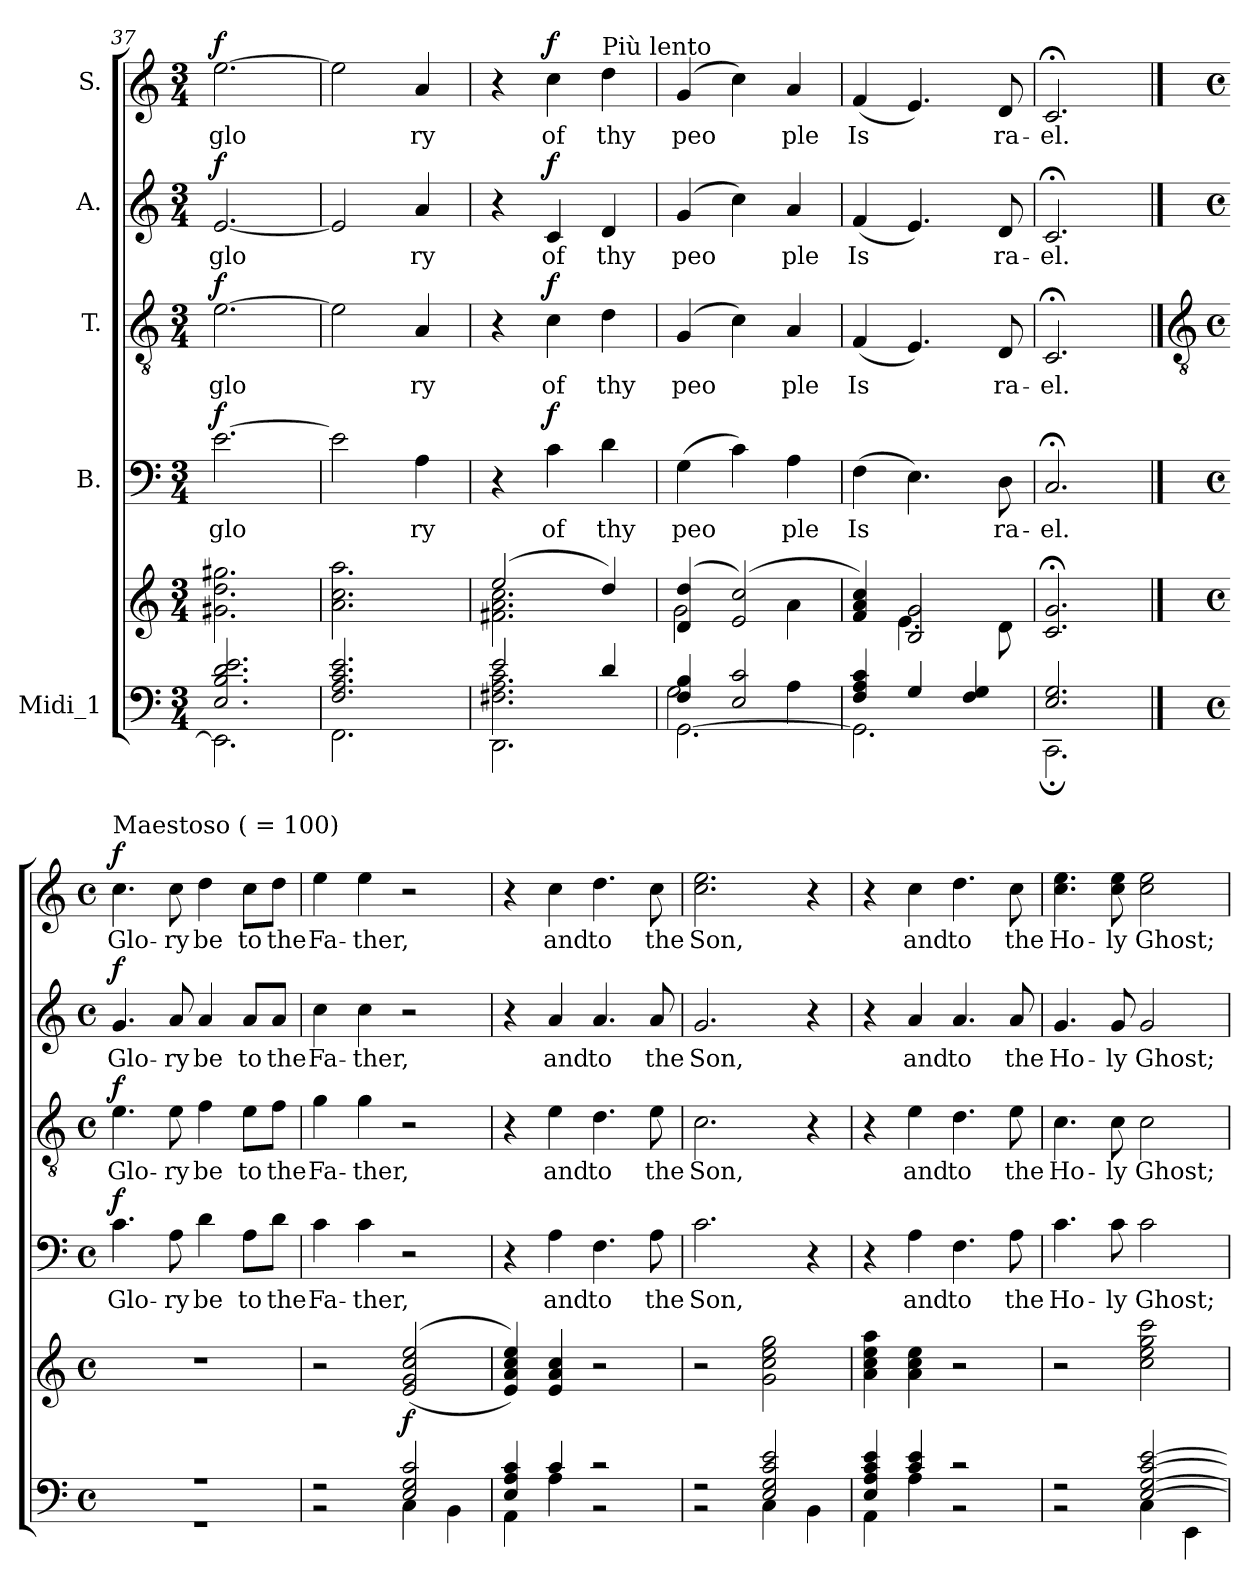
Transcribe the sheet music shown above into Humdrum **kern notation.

**kern	**kern	**dynam	**kern	**text	**dynam	**kern	**text	**dynam	**kern	**text	**dynam	**kern	**text	**dynam
*part5	*part5	*part5	*part4	*part4	*part4	*part3	*part3	*part3	*part2	*part2	*part2	*part1	*part1	*part1
*staff6	*staff5	*staff5/6	*staff4	*staff4	*staff4	*staff3	*staff3	*staff3	*staff2	*staff2	*staff2	*staff1	*staff1	*staff1
*I"Midi_1	*	*	*I"B.	*	*	*I"T.	*	*	*I"A.	*	*	*I"S.	*	*
*clefF4	*clefG2	*	*clefF4	*	*	*clefGv2	*	*	*clefG2	*	*	*clefG2	*	*
*k[]	*k[]	*	*k[]	*	*	*k[]	*	*	*k[]	*	*	*k[]	*	*
*C:	*C:	*	*C:	*	*	*C:	*	*	*C:	*	*	*C:	*	*
*M3/4	*M3/4	*	*M3/4	*	*	*M3/4	*	*	*M3/4	*	*	*M3/4	*	*
=37	=37	=37	=37	=37	=37	=37	=37	=37	=37	=37	=37	=37	=37	=37
*^	*	*	*	*	*	*	*	*	*	*	*	*	*	*
!	!LO:N:vis=1	!LO:N:vis=1	!	!	!LO:LY:b	!LO:DY:b	!	!LO:LY:b	!LO:DY:a	!	!LO:LY:b	!LO:DY:a	!	!LO:LY:b	!LO:DY:a
*	*^	*^	*	*	*	*	*	*	*	*	*	*	*	*	*
2.E/ 2.B/ 2.d/ 2.e/	2.ryy	2.EE\]	2.ryy	2.g#X\ 2.dd\ 2.gg#X\	.	[2.e	glo	f	[2.e	glo	f	[2.e	glo	f	[2.ee	glo	f
=38	=38	=38	=38	=38	=38	=38	=38	=38	=38	=38	=38	=38	=38	=38	=38	=38	=38
!	!LO:N:vis=1	!	!LO:N:vis=1	!	!	!	!	!	!	!	!	!	!	!	!	!	!
2.F/ 2.A/ 2.c/ 2.e/	2.ryy	2.FF\	2.ryy	2.a\ 2.cc\ 2.aa\	.	2e]	.	.	2e]	.	.	2e]	.	.	2ee]	.	.
!	!	!	!	!	!	!	!LO:LY:b	!	!	!LO:LY:b	!	!	!LO:LY:b	!	!	!LO:LY:b	!
.	.	.	.	.	.	4A	ry	.	4A	ry	.	4a	ry	.	4a	ry	.
=39	=39	=39	=39	=39	=39	=39	=39	=39	=39	=39	=39	=39	=39	=39	=39	=39	=39
2e/	2.F#X\ 2.A\ 2.c\	2.DD\	(>2ee/	2.f#X\ 2.a\ 2.cc\	.	4r	.	.	4r	.	.	4r	.	.	4r	.	.
!	!	!	!	!	!	!	!LO:LY:b	!LO:DY:a	!	!LO:LY:b	!LO:DY:b	!	!LO:LY:b	!LO:DY:b	!	!LO:LY:b	!LO:DY:a
.	.	.	.	.	.	4c	of	f	4c	of	f	4c	of	f	4cc	of	f
!	!	!	!	!	!	!	!	!	!	!	!	!	!	!	!LO:TX:a:t=Più lento	!	!
!	!	!	!	!	!	!	!LO:LY:b	!	!	!LO:LY:b	!	!	!LO:LY:b	!	!	!LO:LY:b	!
4d/	.	.	4dd/)	.	.	4d	thy	.	4d	thy	.	4d	thy	.	4dd	thy	.
=40	=40	=40	=40	=40	=40	=40	=40	=40	=40	=40	=40	=40	=40	=40	=40	=40	=40
!	!	!	!	!	!	!	!LO:LY:b	!	!	!LO:LY:b	!	!	!LO:LY:b	!	!	!LO:LY:b	!
4F/ 4B/	2G\	[2.GG\	(<4d/ 4dd/	2g\	.	(>4G	peo	.	(<4G	peo	.	(<4g	peo	.	(<4g	peo	.
2E/ 2c/	.	.	(>2e/ 2cc/)	.	.	4c)	.	.	4c)	.	.	4cc)	.	.	4cc)	.	.
!	!	!	!	!	!	!	!LO:LY:b	!	!	!LO:LY:b	!	!	!LO:LY:b	!	!	!LO:LY:b	!
.	4A\	.	.	4a\	.	4A	ple	.	4A	ple	.	4a	ple	.	4a	ple	.
*	*v	*v	*	*	*	*	*	*	*	*	*	*	*	*	*	*	*
=41	=41	=41	=41	=41	=41	=41	=41	=41	=41	=41	=41	=41	=41	=41	=41	=41
!	!	!	!	!	!	!LO:LY:b	!	!	!LO:LY:b	!	!	!LO:LY:b	!	!	!LO:LY:b	!
4F/ 4A/ 4c/	2.GG\]	4f/ 4a/ 4cc/)	4ryy	.	(>4F	Is	.	(<4F	Is	.	(<4f	Is	.	(<4f	Is	.
4G/	.	2B/ 2g/	4.e\	.	4.E)	.	.	4.E)	.	.	4.e)	.	.	4.e)	.	.
4F/ 4G/	.	.	.	.	.	.	.	.	.	.	.	.	.	.	.	.
!	!	!	!	!	!	!LO:LY:b	!	!	!LO:LY:b	!	!	!LO:LY:b	!	!	!LO:LY:b	!
.	.	.	8d\	.	8D	ra-	.	8D	ra-	.	8d	ra-	.	8d	ra-	.
=42	=42	=42	=42	=42	=42	=42	=42	=42	=42	=42	=42	=42	=42	=42	=42	=42
!	!	!	!LO:N:vis=1	!	!	!LO:LY:b	!	!	!LO:LY:b	!	!	!LO:LY:b	!	!	!LO:LY:b	!
2.E/ 2.G/	2.CC;\	2.c/;< 2.g/;<	2.ryy	.	2.C;<	-el.	.	2.C;<	-el.	.	2.c;<	-el.	.	2.c;<	-el.	.
*	*	*v	*v	*	*	*	*	*	*	*	*	*	*	*	*	*
!!LO:LB:g=z
==43	==43	==43	==43	==43	==43	==43	==43	==43	==43	==43	==43	==43	==43	==43	==43
*	*	*	*	*	*	*	*clefGv2	*	*	*	*	*	*	*	*
*M4/4	*	*M4/4	*	*M4/4	*	*	*M4/4	*	*	*M4/4	*	*	*M4/4	*	*
*met(c)	*	*met(c)	*	*met(c)	*	*	*met(c)	*	*	*met(c)	*	*	*met(c)	*	*
*	*	*^	*	*	*	*	*	*	*	*	*	*	*	*	*
*	*	*	*^	*	*	*	*	*	*	*	*	*	*	*	*	*
!	!	!	!	!	!	!	!	!	!	!	!	!	!	!	!LO:TX:a:t=Maestoso (    = 100)	!	!
!	!	!	!	!	!	!	!LO:LY:b	!LO:DY:a	!	!LO:LY:b	!LO:DY:b	!	!LO:LY:b	!LO:DY:b	!	!LO:LY:b	!LO:DY:a
1r	1r	1r	1ryy	1ryy	.	4.c	Glo-	f	4.e	Glo-	f	4.g	Glo-	f	4.cc	Glo-	f
!	!	!	!	!	!	!	!LO:LY:b	!	!	!LO:LY:b	!	!	!LO:LY:b	!	!	!LO:LY:b	!
.	.	.	.	.	.	8A	-ry	.	8e	-ry	.	8a	-ry	.	8cc	-ry	.
!	!	!	!	!	!	!	!LO:LY:b	!	!	!LO:LY:b	!	!	!LO:LY:b	!	!	!LO:LY:b	!
.	.	.	.	.	.	4d	be	.	4f	be	.	4a	be	.	4dd	be	.
!	!	!	!	!	!	!	!LO:LY:b	!	!	!LO:LY:b	!	!	!LO:LY:b	!	!	!LO:LY:b	!
.	.	.	.	.	.	8A\L	to	.	8e\L	to	.	8a/L	to	.	8cc\L	to	.
!	!	!	!	!	!	!	!LO:LY:b	!	!	!LO:LY:b	!	!	!LO:LY:b	!	!	!LO:LY:b	!
.	.	.	.	.	.	8d\J	the	.	8f\J	the	.	8a/J	the	.	8dd\J	the	.
=44	=44	=44	=44	=44	=44	=44	=44	=44	=44	=44	=44	=44	=44	=44	=44	=44	=44
!	!	!	!	!	!	!	!LO:LY:b	!	!	!LO:LY:b	!	!	!LO:LY:b	!	!	!LO:LY:b	!
2r	2r	2r	1ryy	1ryy	.	4c	Fa-	.	4g	Fa-	.	4cc	Fa-	.	4ee	Fa-	.
!	!	!	!	!	!	!	!LO:LY:b	!	!	!LO:LY:b	!	!	!LO:LY:b	!	!	!LO:LY:b	!
.	.	.	.	.	.	4c	-ther,	.	4g	-ther,	.	4cc	-ther,	.	4ee	-ther,	.
!	!	!	!	!	!LO:DY:b	!	!	!	!	!	!	!	!	!	!	!	!
2E/ 2G/ 2c/	4C\	(>(>2e/ 2g/ 2cc/ 2ee/	.	.	f	2r	.	.	2r	.	.	2r	.	.	2r	.	.
.	4BB\	.	.	.	.	.	.	.	.	.	.	.	.	.	.	.	.
=45	=45	=45	=45	=45	=45	=45	=45	=45	=45	=45	=45	=45	=45	=45	=45	=45	=45
4E/ 4A/ 4c/	4AA\	4e/ 4a/ 4cc/ 4ee/))	1ryy	1ryy	.	4r	.	.	4r	.	.	4r	.	.	4r	.	.
!	!	!	!	!	!	!	!LO:LY:b	!	!	!LO:LY:b	!	!	!LO:LY:b	!	!	!LO:LY:b	!
4c/	4A\	4e/ 4a/ 4cc/	.	.	.	4A	and	.	4e	and	.	4a	and	.	4cc	and	.
!	!	!	!	!	!	!	!LO:LY:b	!	!	!LO:LY:b	!	!	!LO:LY:b	!	!	!LO:LY:b	!
2r	2r	2r	.	.	.	4.F	to	.	4.d	to	.	4.a	to	.	4.dd	to	.
!	!	!	!	!	!	!	!LO:LY:b	!	!	!LO:LY:b	!	!	!LO:LY:b	!	!	!LO:LY:b	!
.	.	.	.	.	.	8A	the	.	8e	the	.	8a	the	.	8cc	the	.
=46	=46	=46	=46	=46	=46	=46	=46	=46	=46	=46	=46	=46	=46	=46	=46	=46	=46
!	!	!	!	!	!	!	!LO:LY:b	!	!	!LO:LY:b	!	!	!LO:LY:b	!	!	!LO:LY:b	!
2r	2r	2r	1ryy	1ryy	.	2.c	Son,	.	2.c	Son,	.	2.g	Son,	.	2.cc 2.ee	Son,	.
2E/ 2G/ 2c/ 2e/	4C\	(>2g\ 2cc\ 2ee\ 2gg\	.	.	.	.	.	.	.	.	.	.	.	.	.	.	.
.	4BB\	.	.	.	.	4r	.	.	4r	.	.	4r	.	.	4r	.	.
=47	=47	=47	=47	=47	=47	=47	=47	=47	=47	=47	=47	=47	=47	=47	=47	=47	=47
4E/ 4A/ 4c/ 4e/	4AA\	2ryy)	4a\ 4cc\ 4ee\ 4aa\	1ryy	.	4r	.	.	4r	.	.	4r	.	.	4r	.	.
!	!	!	!	!	!	!	!LO:LY:b	!	!	!LO:LY:b	!	!	!LO:LY:b	!	!	!LO:LY:b	!
4c/ 4e/	4A\	.	4a\ 4cc\ 4ee\	.	.	4A	and	.	4e	and	.	4a	and	.	4cc	and	.
!	!	!	!	!	!	!	!LO:LY:b	!	!	!LO:LY:b	!	!	!LO:LY:b	!	!	!LO:LY:b	!
2r	2r	2r	2r	.	.	4.F	to	.	4.d	to	.	4.a	to	.	4.dd	to	.
!	!	!	!	!	!	!	!LO:LY:b	!	!	!LO:LY:b	!	!	!LO:LY:b	!	!	!LO:LY:b	!
.	.	.	.	.	.	8A	the	.	8e	the	.	8a	the	.	8cc	the	.
=48	=48	=48	=48	=48	=48	=48	=48	=48	=48	=48	=48	=48	=48	=48	=48	=48	=48
!	!	!	!	!	!	!	!LO:LY:b	!	!	!LO:LY:b	!	!	!LO:LY:b	!	!	!LO:LY:b	!
2r	2r	2r	2r	1ryy	.	4.c	Ho-	.	4.c	Ho-	.	4.g	Ho-	.	4.cc 4.ee	Ho-	.
!	!	!	!	!	!	!	!LO:LY:b	!	!	!LO:LY:b	!	!	!LO:LY:b	!	!	!LO:LY:b	!
.	.	.	.	.	.	8c	-ly	.	8c	-ly	.	8g	-ly	.	8cc 8ee	-ly	.
!	!	!	!	!	!	!	!LO:LY:b	!	!	!LO:LY:b	!	!	!LO:LY:b	!	!	!LO:LY:b	!
[2E/ [2G/ [2c/ [2e/	4C\	2ryy	2cc\ 2ee\ 2gg\ 2ccc\	.	.	2c	Ghost;	.	2c	Ghost;	.	2g	Ghost;	.	2cc 2ee	Ghost;	.
.	4EE\	.	.	.	.	.	.	.	.	.	.	.	.	.	.	.	.
*v	*v	*	*	*	*	*	*	*	*	*	*	*	*	*	*	*	*
*	*v	*v	*v	*	*	*	*	*	*	*	*	*	*	*	*	*
=	=	=	=	=	=	=	=	=	=	=	=	=	=	=
*-	*-	*-	*-	*-	*-	*-	*-	*-	*-	*-	*-	*-	*-	*-
